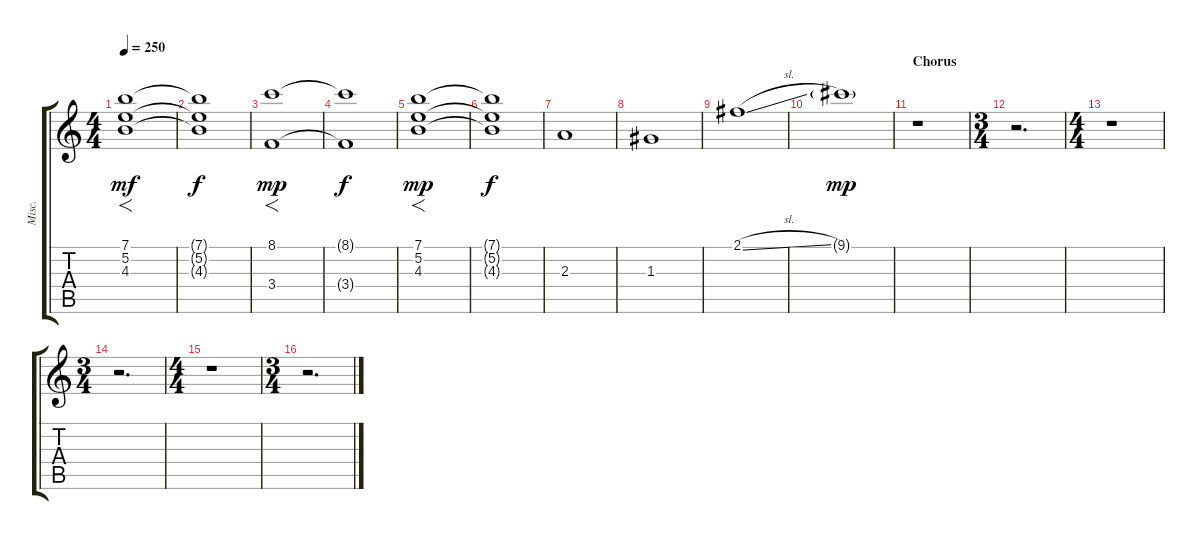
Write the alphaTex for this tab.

\track ("Misc." "Misc.") {instrument distortionguitar}
\staff {score tabs}
\tuning (E4 B3 G3 D3 A2 E2) {hide}
\ts (4 4)
\tempo 250
\clef g2
\ks c
(7.1 5.2 4.3).1{f dy mf volume 15 balance 3 instrument voiceoohs} |
(7.1{t} 5.2{t} 4.3{t}).1{dy f} |
(8.1 3.4).1{f dy mp} |
(8.1{t} 3.4{t}).1{dy f} |
(7.1 5.2 4.3).1{f dy mp} |
(7.1{t} 5.2{t} 4.3{t}).1{dy f} |
2.3.1 |
1.3.1 |
2.1{sl}.1{volume 16 instrument helicopter} |
9.1{g}.1{dy mp} |
\section ("" "Chorus")
r.1{volume 8 balance 5 instrument distortionguitar} |
\ts (3 4)
r.2{d} |
\ts (4 4)
r.1 |
\ts (3 4)
r.2{d} |
\ts (4 4)
r.1 |
\ts (3 4)
r.2{d}
